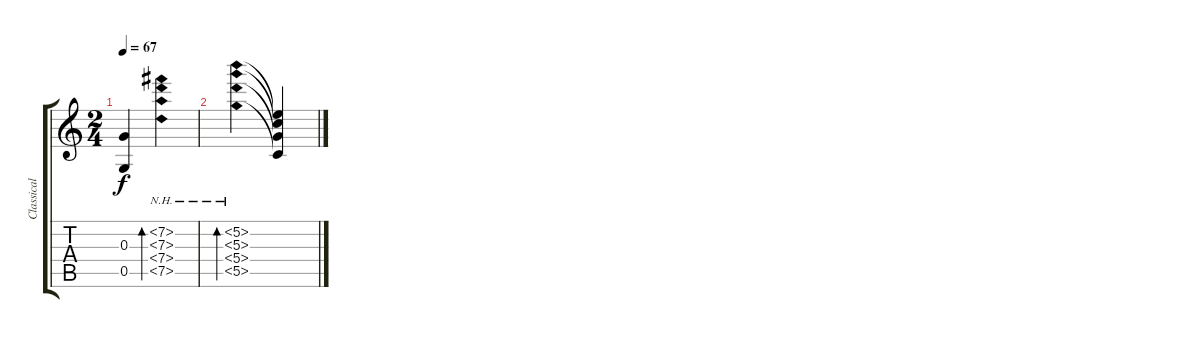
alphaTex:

\track ("Classical guitar" "Classical ") {instrument acousticguitarnylon}
\staff {score tabs}
\tuning (E4 B3 G3 D3 G2 D2) {hide}
\ts (2 4)
\tempo 67
\clef g2
\ks c
(0.3 0.5).4{dy f} (7.2{nh} 7.3{nh} 7.4{nh} 7.5{nh}).4{bd 240} |
(5.2{nh} 5.3{nh} 5.4{nh} 5.5{nh}).4{bd 240} (5.2{t} 5.3{t} 5.4{t} 5.5{t}).4
